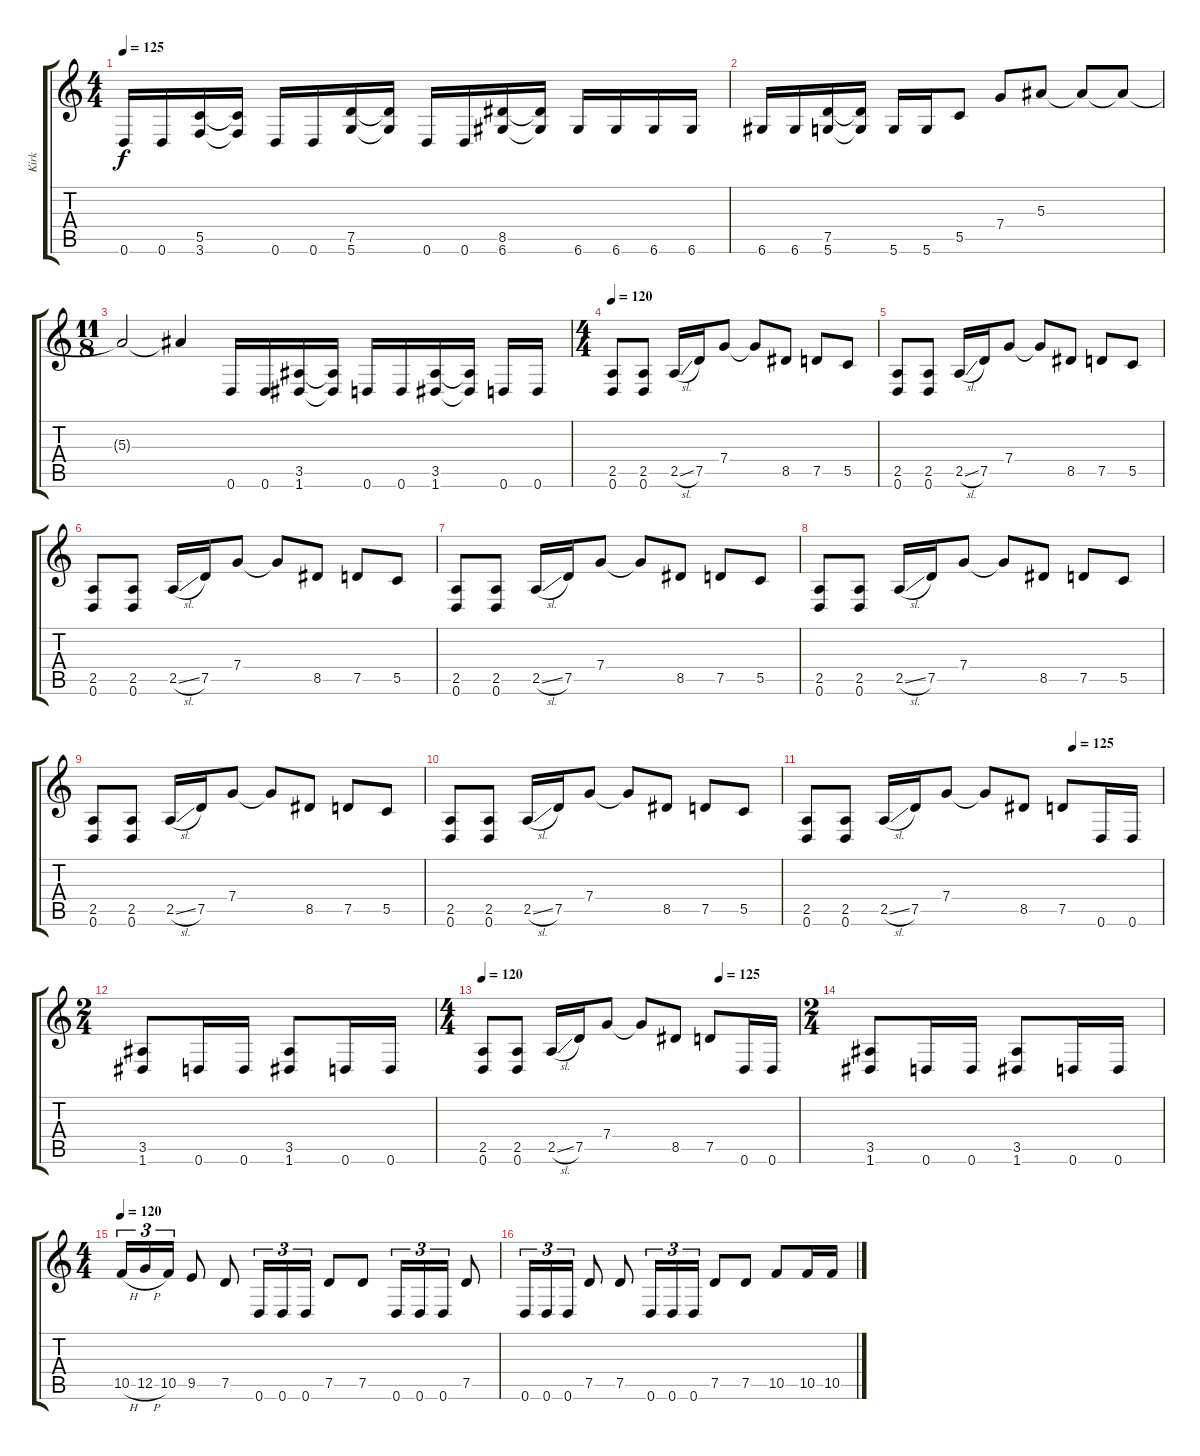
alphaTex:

\track ("Kirk" "Kirk") {instrument distortionguitar}
\staff {score tabs}
\tuning (D4 A3 F3 C3 G2 D2) {hide}
\ts (4 4)
\tempo 125
\clef g2
\ks c
0.6.16{dy f} 0.6.16 (5.5 3.6).16 (5.5{t} 3.6{t}).16 0.6.16 0.6.16 (7.5 5.6).16 (7.5{t} 5.6{t}).16 0.6.16 0.6.16 (8.5 6.6).16 (8.5{t} 6.6{t}).16 6.6.16 6.6.16 6.6.16 6.6.16 |
6.6.16 6.6.16 (7.5 5.6).16 (7.5{t} 5.6{t}).16 5.6.16 5.6.16 5.5.8 7.4.8 5.3.8 5.3{t}.8 5.3{t}.8 |
\ts (11 8)
5.3{t}.2 5.3{t}.4 0.6.16 0.6.16 (3.5 1.6).16 (3.5{t} 1.6{t}).16 0.6.16 0.6.16 (3.5 1.6).16 (3.5{t} 1.6{t}).16 0.6.16 0.6.16 |
\ts (4 4)
\tempo 120
(2.5 0.6).8 (2.5 0.6).8 2.5{sl}.16 7.5.16 7.4.8 7.4{t}.8 8.5.8 7.5.8 5.5.8 |
(2.5 0.6).8 (2.5 0.6).8 2.5{sl}.16 7.5.16 7.4.8 7.4{t}.8 8.5.8 7.5.8 5.5.8 |
(2.5 0.6).8 (2.5 0.6).8 2.5{sl}.16 7.5.16 7.4.8 7.4{t}.8 8.5.8 7.5.8 5.5.8 |
(2.5 0.6).8 (2.5 0.6).8 2.5{sl}.16 7.5.16 7.4.8 7.4{t}.8 8.5.8 7.5.8 5.5.8 |
(2.5 0.6).8 (2.5 0.6).8 2.5{sl}.16 7.5.16 7.4.8 7.4{t}.8 8.5.8 7.5.8 5.5.8 |
(2.5 0.6).8 (2.5 0.6).8 2.5{sl}.16 7.5.16 7.4.8 7.4{t}.8 8.5.8 7.5.8 5.5.8 |
(2.5 0.6).8 (2.5 0.6).8 2.5{sl}.16 7.5.16 7.4.8 7.4{t}.8 8.5.8 7.5.8 5.5.8 |
\tempo (125 0.75)
(2.5 0.6).8 (2.5 0.6).8 2.5{sl}.16 7.5.16 7.4.8 7.4{t}.8 8.5.8 7.5.8 0.6.16 0.6.16 |
\ts (2 4)
(3.5 1.6).8 0.6.16 0.6.16 (3.5 1.6).8 0.6.16 0.6.16 |
\ts (4 4)
\tempo 120
\tempo (125 0.75)
(2.5 0.6).8 (2.5 0.6).8 2.5{sl}.16 7.5.16 7.4.8 7.4{t}.8 8.5.8 7.5.8 0.6.16 0.6.16 |
\ts (2 4)
(3.5 1.6).8 0.6.16 0.6.16 (3.5 1.6).8 0.6.16 0.6.16 |
\ts (4 4)
\tempo 120
10.5{h}.16{tu (3 2)} 12.5{h}.16{tu (3 2)} 10.5.16{tu (3 2)} 9.5.8 7.5.8 0.6.16{tu (3 2)} 0.6.16{tu (3 2)} 0.6.16{tu (3 2)} 7.5.8 7.5.8 0.6.16{tu (3 2)} 0.6.16{tu (3 2)} 0.6.16{tu (3 2)} 7.5.8 |
0.6.16{tu (3 2)} 0.6.16{tu (3 2)} 0.6.16{tu (3 2)} 7.5.8 7.5.8 0.6.16{tu (3 2)} 0.6.16{tu (3 2)} 0.6.16{tu (3 2)} 7.5.8 7.5.8 10.5.8 10.5.16 10.5.16
